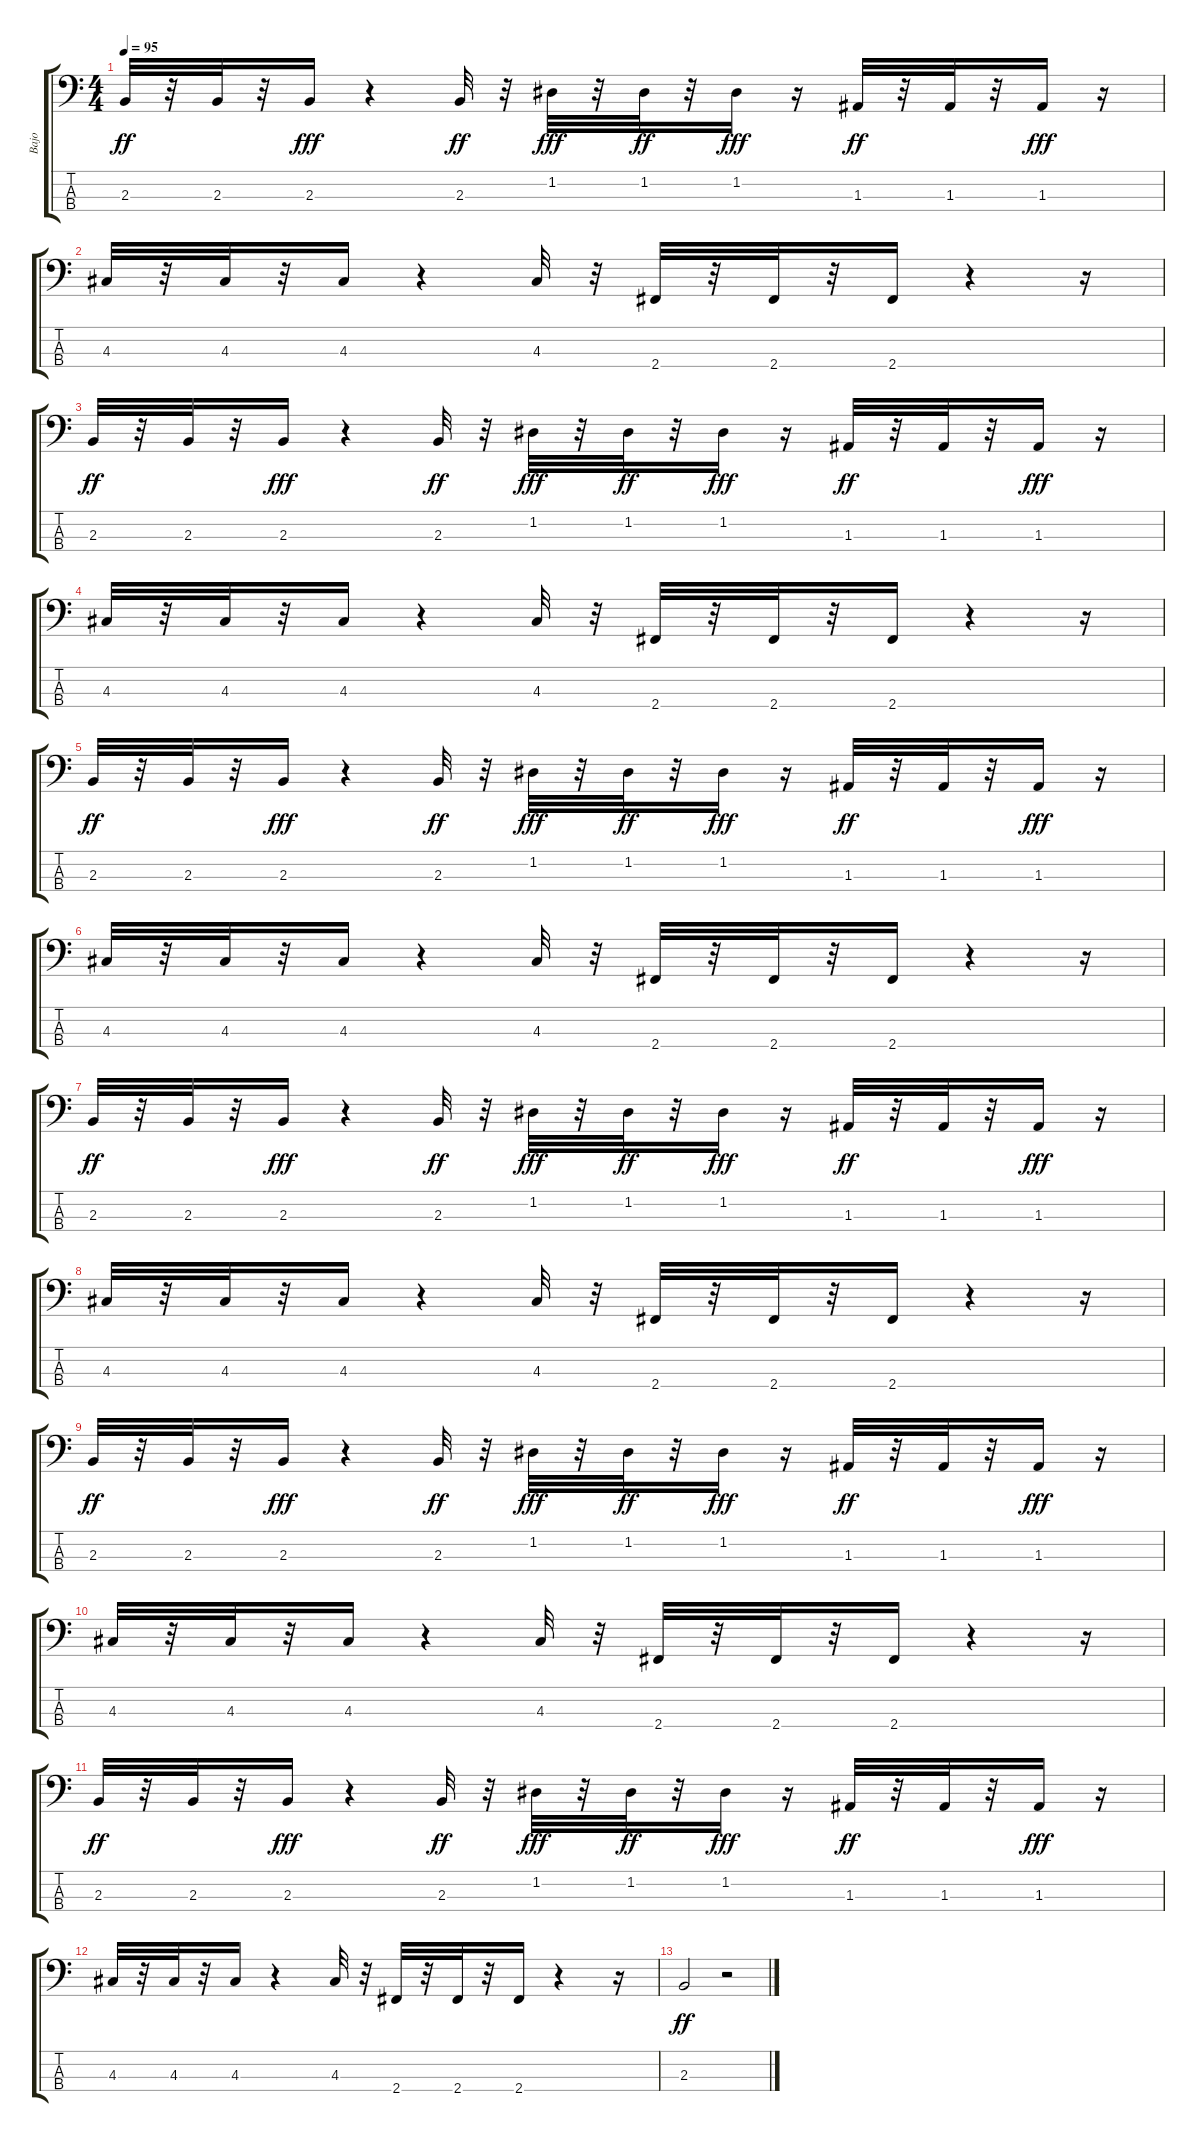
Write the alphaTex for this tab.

\track ("Bajo" "Bajo") {instrument electricbassfinger}
\staff {score tabs}
\tuning (G2 D2 A1 E1) {hide}
\ts (4 4)
\tempo 95
\clef f4
\ks c
2.3.32{dy ff} r.32 2.3.32 r.32 2.3.16{dy fff} r.4 2.3.32{dy ff} r.32 1.2.32{dy fff} r.32 1.2.32{dy ff} r.32 1.2.16{dy fff} r.16 1.3.32{dy ff} r.32 1.3.32 r.32 1.3.16{dy fff} r.16 |
4.3.32 r.32 4.3.32 r.32 4.3.16 r.4 4.3.32 r.32 2.4.32 r.32 2.4.32 r.32 2.4.16 r.4 r.16 |
2.3.32{dy ff} r.32 2.3.32 r.32 2.3.16{dy fff} r.4 2.3.32{dy ff} r.32 1.2.32{dy fff} r.32 1.2.32{dy ff} r.32 1.2.16{dy fff} r.16 1.3.32{dy ff} r.32 1.3.32 r.32 1.3.16{dy fff} r.16 |
4.3.32 r.32 4.3.32 r.32 4.3.16 r.4 4.3.32 r.32 2.4.32 r.32 2.4.32 r.32 2.4.16 r.4 r.16 |
2.3.32{dy ff} r.32 2.3.32 r.32 2.3.16{dy fff} r.4 2.3.32{dy ff} r.32 1.2.32{dy fff} r.32 1.2.32{dy ff} r.32 1.2.16{dy fff} r.16 1.3.32{dy ff} r.32 1.3.32 r.32 1.3.16{dy fff} r.16 |
4.3.32 r.32 4.3.32 r.32 4.3.16 r.4 4.3.32 r.32 2.4.32 r.32 2.4.32 r.32 2.4.16 r.4 r.16 |
2.3.32{dy ff} r.32 2.3.32 r.32 2.3.16{dy fff} r.4 2.3.32{dy ff} r.32 1.2.32{dy fff} r.32 1.2.32{dy ff} r.32 1.2.16{dy fff} r.16 1.3.32{dy ff} r.32 1.3.32 r.32 1.3.16{dy fff} r.16 |
4.3.32 r.32 4.3.32 r.32 4.3.16 r.4 4.3.32 r.32 2.4.32 r.32 2.4.32 r.32 2.4.16 r.4 r.16 |
2.3.32{dy ff} r.32 2.3.32 r.32 2.3.16{dy fff} r.4 2.3.32{dy ff} r.32 1.2.32{dy fff} r.32 1.2.32{dy ff} r.32 1.2.16{dy fff} r.16 1.3.32{dy ff} r.32 1.3.32 r.32 1.3.16{dy fff} r.16 |
4.3.32 r.32 4.3.32 r.32 4.3.16 r.4 4.3.32 r.32 2.4.32 r.32 2.4.32 r.32 2.4.16 r.4 r.16 |
2.3.32{dy ff} r.32 2.3.32 r.32 2.3.16{dy fff} r.4 2.3.32{dy ff} r.32 1.2.32{dy fff} r.32 1.2.32{dy ff} r.32 1.2.16{dy fff} r.16 1.3.32{dy ff} r.32 1.3.32 r.32 1.3.16{dy fff} r.16 |
4.3.32 r.32 4.3.32 r.32 4.3.16 r.4 4.3.32 r.32 2.4.32 r.32 2.4.32 r.32 2.4.16 r.4 r.16 |
2.3.2{dy ff} r.2
